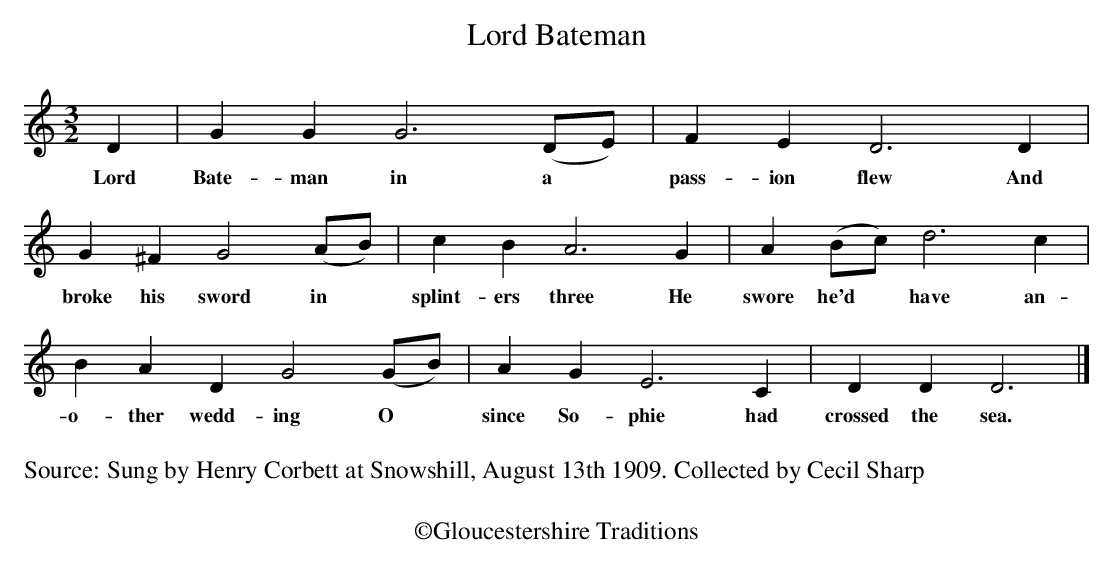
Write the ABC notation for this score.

X:1
T:Lord Bateman
L:1/4
M:3/2
K:Gmix
D | G G G3 (D/E/) | F E D3 D |$ G ^F G2 (A/B/) | c B A3 G | A (B/c/) d3 c |$ B A D G2 (G/B/) |
w: Lord|Bate- man in a *|pass- ion flew And|broke his sword in *|splint- ers three He|swore he'd * have an-|o- ther wedd- ing O *|
A G E3 C | D D D3 |]
w: since So- phie had|crossed the sea.|
W:
